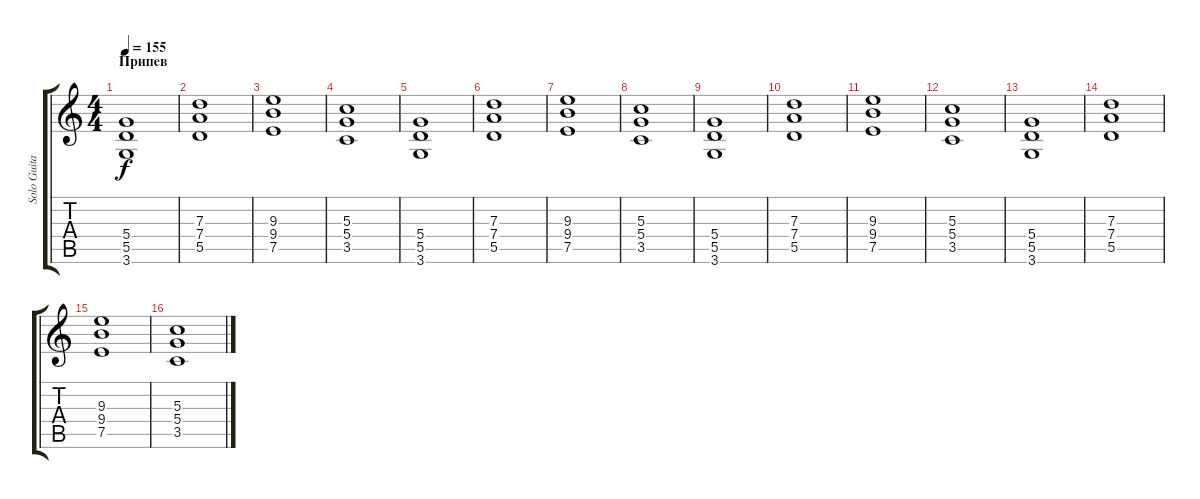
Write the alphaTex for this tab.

\track ("Solo Guitar" "Solo Guita") {instrument distortionguitar}
\staff {score tabs}
\tuning (E4 B3 G3 D3 A2 E2) {hide}
\ts (4 4)
\section ("" "Припев")
\tempo 155
\clef g2
\ks c
(5.4 5.5 3.6).1{dy f} |
(7.3 7.4 5.5).1 |
(9.3 9.4 7.5).1 |
(5.3 5.4 3.5).1 |
(5.4 5.5 3.6).1 |
(7.3 7.4 5.5).1 |
(9.3 9.4 7.5).1 |
(5.3 5.4 3.5).1 |
(5.4 5.5 3.6).1 |
(7.3 7.4 5.5).1 |
(9.3 9.4 7.5).1 |
(5.3 5.4 3.5).1 |
(5.4 5.5 3.6).1 |
(7.3 7.4 5.5).1 |
(9.3 9.4 7.5).1 |
(5.3 5.4 3.5).1
